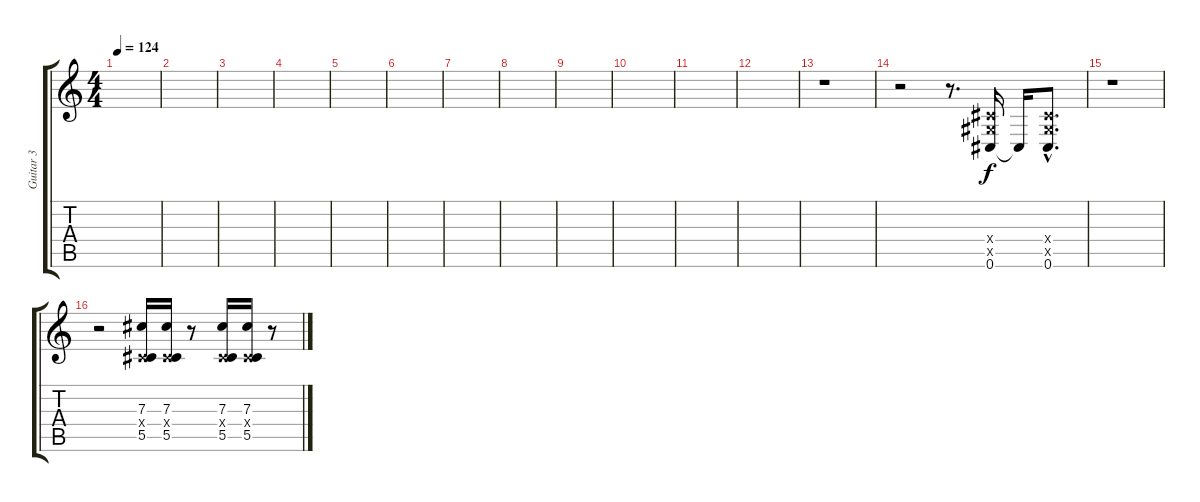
\track ("Guitar 3" "Guitar 3") {instrument distortionguitar}
\staff {score tabs}
\tuning (Eb4 Bb3 Gb3 Db3 Ab2 Db2) {hide}
\ts (4 4)
\tempo 124
\clef g2
\ks c
|
|
|
|
|
|
|
|
|
|
|
|
r.1 |
r.2 r.8{d} (0.4{x} 0.5{x} 0.6).16 0.6{t}.16 (0.4{hac x} 0.5{hac x} 0.6{hac}).8{d} |
r.1 |
r.2 (7.3 0.4{x} 5.5).16 (7.3 0.4{x} 5.5).16 r.8 (7.3 0.4{x} 5.5).16 (7.3 0.4{x} 5.5).16 r.8
